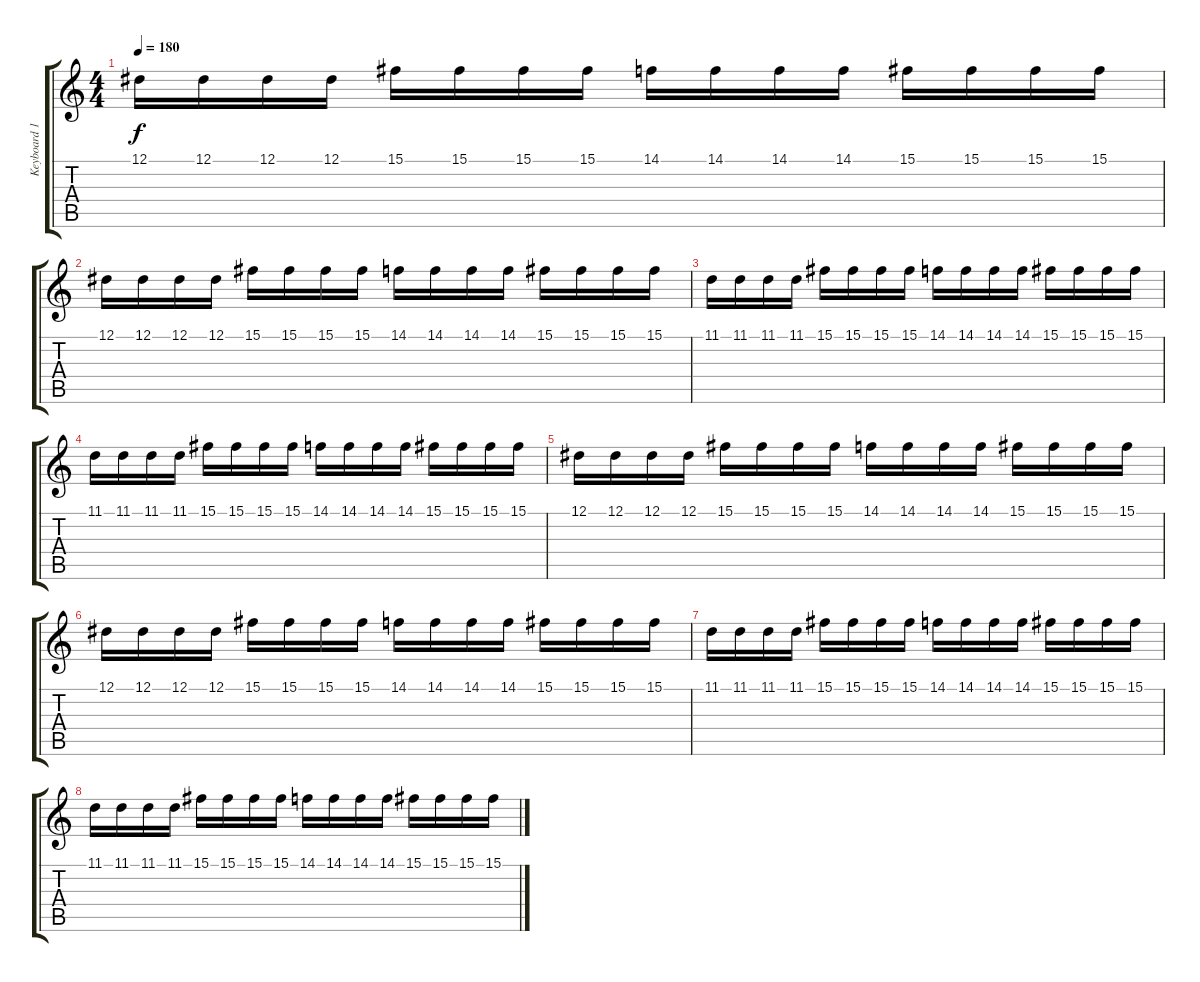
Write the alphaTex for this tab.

\track ("Keyboard 1" "Keyboard 1") {instrument stringensemble1}
\staff {score tabs}
\tuning (Eb4 Bb3 Gb3 Db3 Ab2 Eb2) {hide}
\ts (4 4)
\tempo 180
\clef g2
\ks c
12.1.16{dy f balance 0 instrument orchestralharp} 12.1.16 12.1.16 12.1.16 15.1.16 15.1.16 15.1.16 15.1.16 14.1.16 14.1.16 14.1.16 14.1.16 15.1.16 15.1.16 15.1.16 15.1.16 |
12.1.16{balance 0 instrument orchestralharp} 12.1.16 12.1.16 12.1.16 15.1.16 15.1.16 15.1.16 15.1.16 14.1.16 14.1.16 14.1.16 14.1.16 15.1.16 15.1.16 15.1.16 15.1.16 |
11.1.16{balance 0 instrument orchestralharp} 11.1.16 11.1.16 11.1.16 15.1.16 15.1.16 15.1.16 15.1.16 14.1.16 14.1.16 14.1.16 14.1.16 15.1.16 15.1.16 15.1.16 15.1.16 |
11.1.16{balance 0 instrument orchestralharp} 11.1.16 11.1.16 11.1.16 15.1.16 15.1.16 15.1.16 15.1.16 14.1.16 14.1.16 14.1.16 14.1.16 15.1.16 15.1.16 15.1.16 15.1.16 |
12.1.16{balance 0 instrument orchestralharp} 12.1.16 12.1.16 12.1.16 15.1.16 15.1.16 15.1.16 15.1.16 14.1.16 14.1.16 14.1.16 14.1.16 15.1.16 15.1.16 15.1.16 15.1.16 |
12.1.16{balance 0 instrument orchestralharp} 12.1.16 12.1.16 12.1.16 15.1.16 15.1.16 15.1.16 15.1.16 14.1.16 14.1.16 14.1.16 14.1.16 15.1.16 15.1.16 15.1.16 15.1.16 |
11.1.16{balance 0 instrument orchestralharp} 11.1.16 11.1.16 11.1.16 15.1.16 15.1.16 15.1.16 15.1.16 14.1.16 14.1.16 14.1.16 14.1.16 15.1.16 15.1.16 15.1.16 15.1.16 |
11.1.16{balance 0 instrument orchestralharp} 11.1.16 11.1.16 11.1.16 15.1.16 15.1.16 15.1.16 15.1.16 14.1.16 14.1.16 14.1.16 14.1.16 15.1.16 15.1.16 15.1.16 15.1.16
